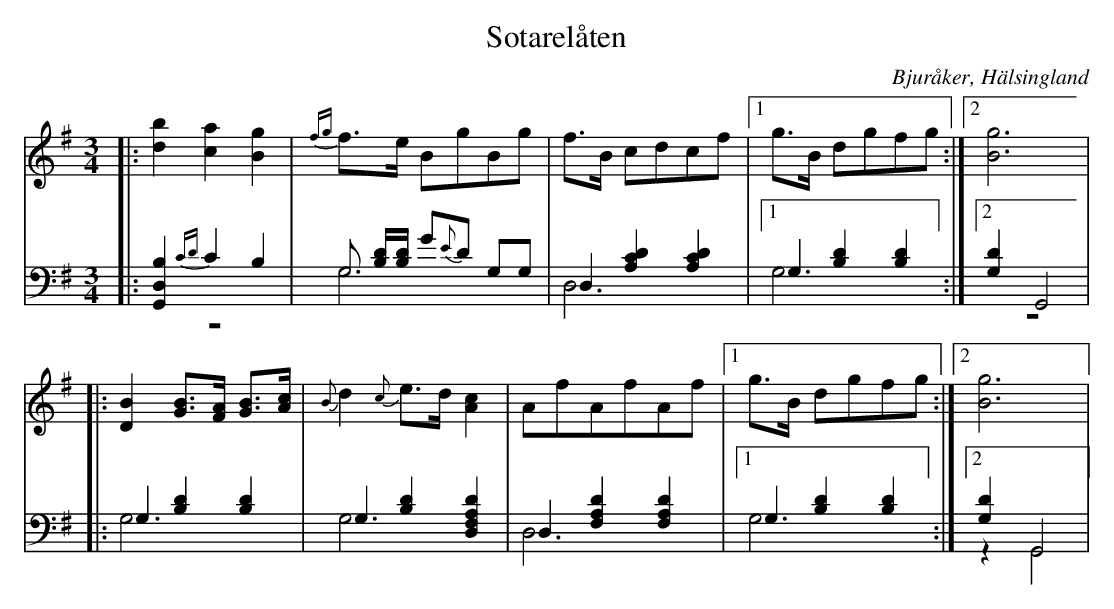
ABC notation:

X:1
T: Sotarelåten
O: Bjuråker, Hälsingland
M: 3/4
L: 1/8
K: G
V:1
V:2
V:3 merge
V:1
|:[d2b2] [c2a2] [B2g2]|{fg}f>e BgBg|f>B cdcf |1g>B dgfg :|2 [B6g6]|
|:[D2B2] [GB]>[FA] [GB]>[Ac]|{B}d2 {c}e>d [A2c2]|AfAfAf |1g>B dgfg :|2 [B6g6]|
V:2 clef=bass
|:[G,,2 D,2B,2] {CD}C2 B,2|G, [B,/ D/][B,/ D/] G{E}D G,G,|D,2 [A,2 C2 D2] [A,2 C2 D2]|1G,2 [B,2 D2] [B,2 D2]:|2 [G,2D2] G,,4|
|:G,2 [B,2 D2] [B,2 D2]|G,2 [B,2 D2] [D,2 F,2A,2D2]|D,2 [F,2 A,2 D2] [F,2 A,2 D2]|1 G,2 [B,2 D2] [B,2 D2] :|2 [G,2D2] G,,4|
V:3 clef=bass
|:z6|G,6|D,6|1G,6:|2 z6|
|:G,6|G,6|D,6|1 G,6 :|2 z2 G,,4|
